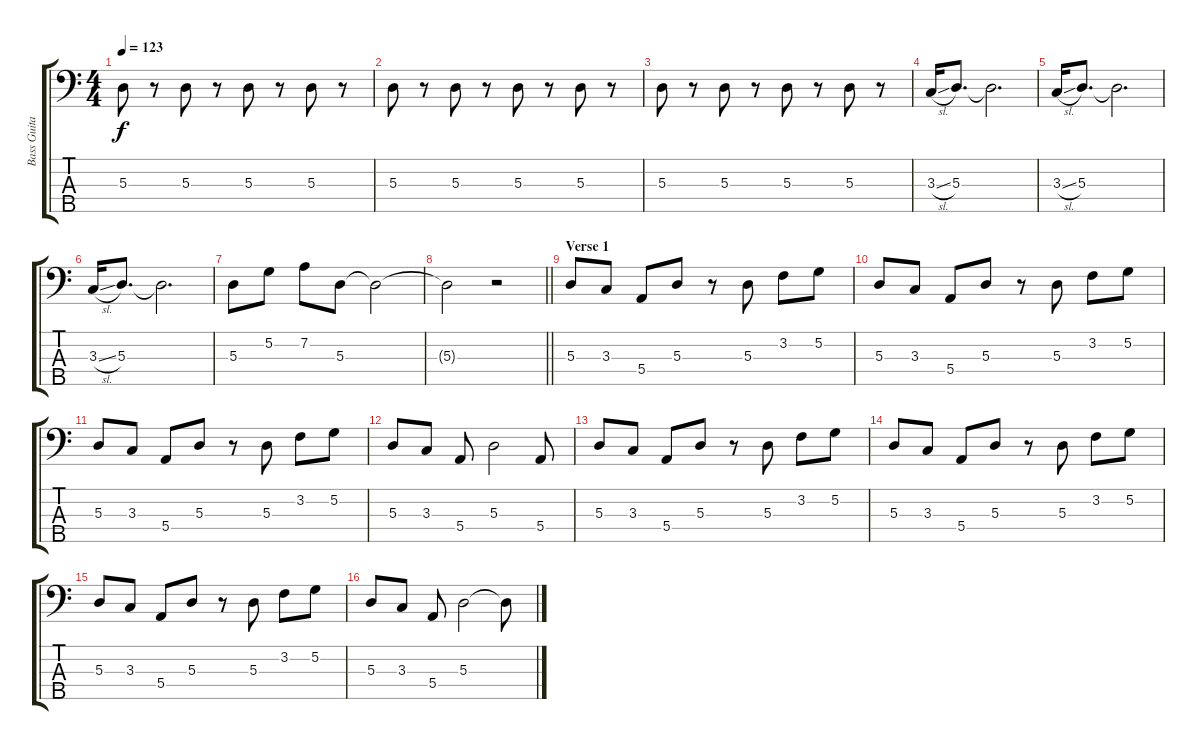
\track ("Bass Guitar" "Bass Guita") {instrument electricbassfinger}
\staff {score tabs}
\tuning (G2 D2 A1 E1 B0) {hide}
\ts (4 4)
\tempo 123
\clef f4
\ks c
5.3.8{dy f} r.8 5.3.8 r.8 5.3.8 r.8 5.3.8 r.8 |
5.3.8 r.8 5.3.8 r.8 5.3.8 r.8 5.3.8 r.8 |
5.3.8 r.8 5.3.8 r.8 5.3.8 r.8 5.3.8 r.8 |
3.3{sl}.16 5.3.8{d} 5.3{t}.2{d} |
3.3{sl}.16 5.3.8{d} 5.3{t}.2{d} |
3.3{sl}.16 5.3.8{d} 5.3{t}.2{d} |
5.3.8 5.2.8 7.2.8 5.3.8 5.3{t}.2 |
\barLineRight lightlight
5.3{t}.2 r.2 |
\section ("" "Verse 1")
5.3.8 3.3.8 5.4.8 5.3.8 r.8 5.3.8 3.2.8 5.2.8 |
5.3.8 3.3.8 5.4.8 5.3.8 r.8 5.3.8 3.2.8 5.2.8 |
5.3.8 3.3.8 5.4.8 5.3.8 r.8 5.3.8 3.2.8 5.2.8 |
5.3.8 3.3.8 5.4.8 5.3.2 5.4.8 |
5.3.8 3.3.8 5.4.8 5.3.8 r.8 5.3.8 3.2.8 5.2.8 |
5.3.8 3.3.8 5.4.8 5.3.8 r.8 5.3.8 3.2.8 5.2.8 |
5.3.8 3.3.8 5.4.8 5.3.8 r.8 5.3.8 3.2.8 5.2.8 |
5.3.8 3.3.8 5.4.8 5.3.2 5.3{t}.8
